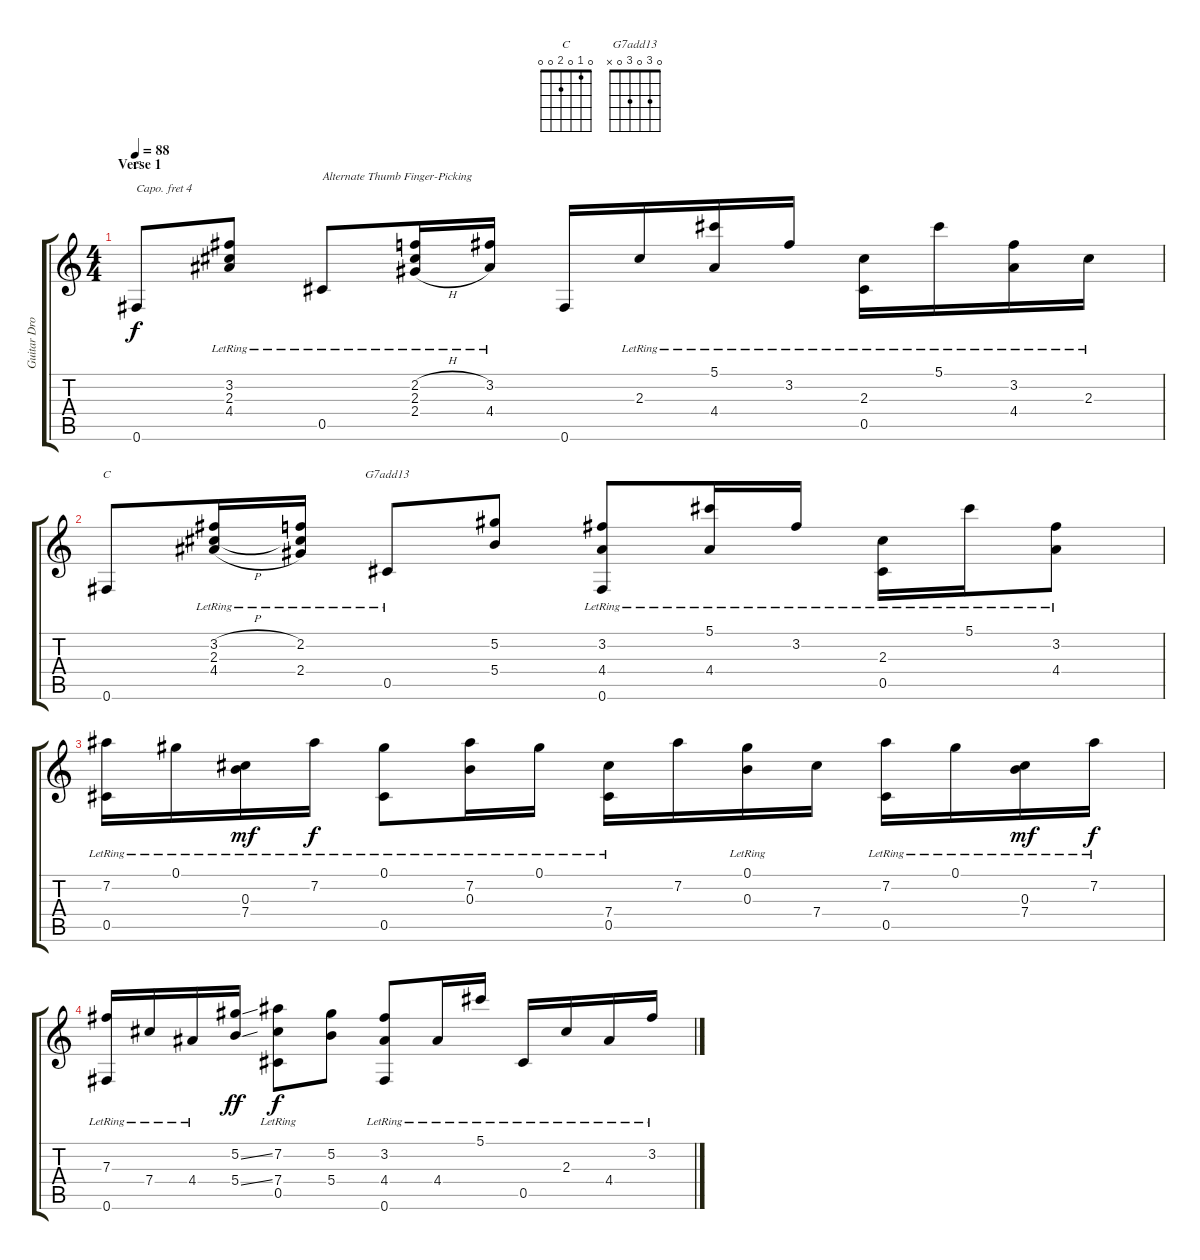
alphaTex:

\track ("Guitar Dropped D" "Guitar Dro") {instrument acousticguitarsteel}
\staff {score tabs}
\capo 4
\tuning (E4 B3 G3 D3 A2 D2) {hide}
\chord ("C" 3 1 0 2 0 0)
\chord ("C" 0 1 0 2 0 0)
\chord ("G7add13" 0 3 0 3 0 x)
\ts (4 4)
\section ("" "Verse 1")
\tempo 88
\clef g2
\ks c
0.6.8{ch "C" dy f} (3.2{lr} 2.3{lr} 4.4{lr}).8 0.5{lr}.8{txt "Alternate Thumb Finger-Picking"} (2.2{h} 2.3{lr} 2.4{h}).16 (3.2{lr} 4.4{lr}).16 0.6.16 2.3{lr}.16 (5.1{lr} 4.4{lr}).16 3.2{lr}.16 (2.3{lr} 0.5{lr}).16 5.1{lr}.16 (3.2{lr} 4.4{lr}).16 2.3{lr}.16 |
0.6.8{ch "C"} (3.2{h} 2.3{lr} 4.4{h}).16 (2.2{lr} 2.3{t} 2.4{lr}).16 0.5{lr}.8{ch "G7add13"} (5.2 5.4).8 (3.2{lr} 4.4{lr} 0.6).8 (5.1{lr} 4.4{lr}).16 3.2{lr}.16 (2.3{lr} 0.5{lr}).16 5.1{lr}.16 (3.2{lr} 4.4{lr}).8 |
(7.2 0.5{lr}).16 0.1{lr}.16 (0.3{lr} 7.4{lr}).16{dy mf} 7.2{lr}.16{dy f} (0.1{lr} 0.5{lr}).8 (7.2 0.3{lr}).16 0.1{lr}.16 (7.4 0.5{lr}).16 7.2.16 (0.1{lr} 0.3{lr}).16 7.4.16 (7.2 0.5{lr}).16 0.1{lr}.16 (0.3{lr} 7.4{lr}).16{dy mf} 7.2{lr}.16{dy f} |
(7.3{lr} 0.6).16 7.4{lr}.16 4.4{lr}.16 (5.2{ss} 5.4{ss}).16{dy ff} (7.2 7.4 0.5{lr}).8{dy f} (5.2 5.4).8 (3.2{lr} 4.4{lr} 0.6).8 4.4{lr}.16 5.1{lr}.16 0.5{lr}.16 2.3{lr}.16 4.4{lr}.16 3.2{lr}.16
